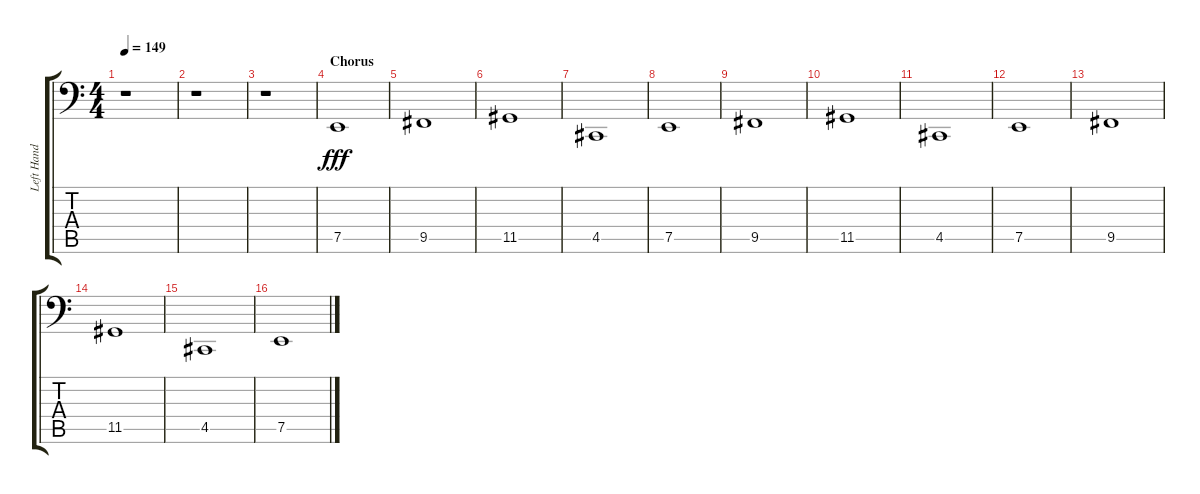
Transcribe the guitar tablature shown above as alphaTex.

\track ("Left Hand" "Left Hand") {instrument pad3polysynth}
\staff {score tabs}
\tuning (E3 B2 G2 D2 A1 E1) {hide}
\ts (4 4)
\tempo 149
\clef f4
\ks c
r.1{dy fff} |
r.1 |
r.1 |
\section ("" "Chorus")
7.5.1 |
9.5.1 |
11.5.1 |
4.5.1 |
7.5.1 |
9.5.1 |
11.5.1 |
4.5.1 |
7.5.1 |
9.5.1 |
11.5.1 |
4.5.1 |
7.5.1
